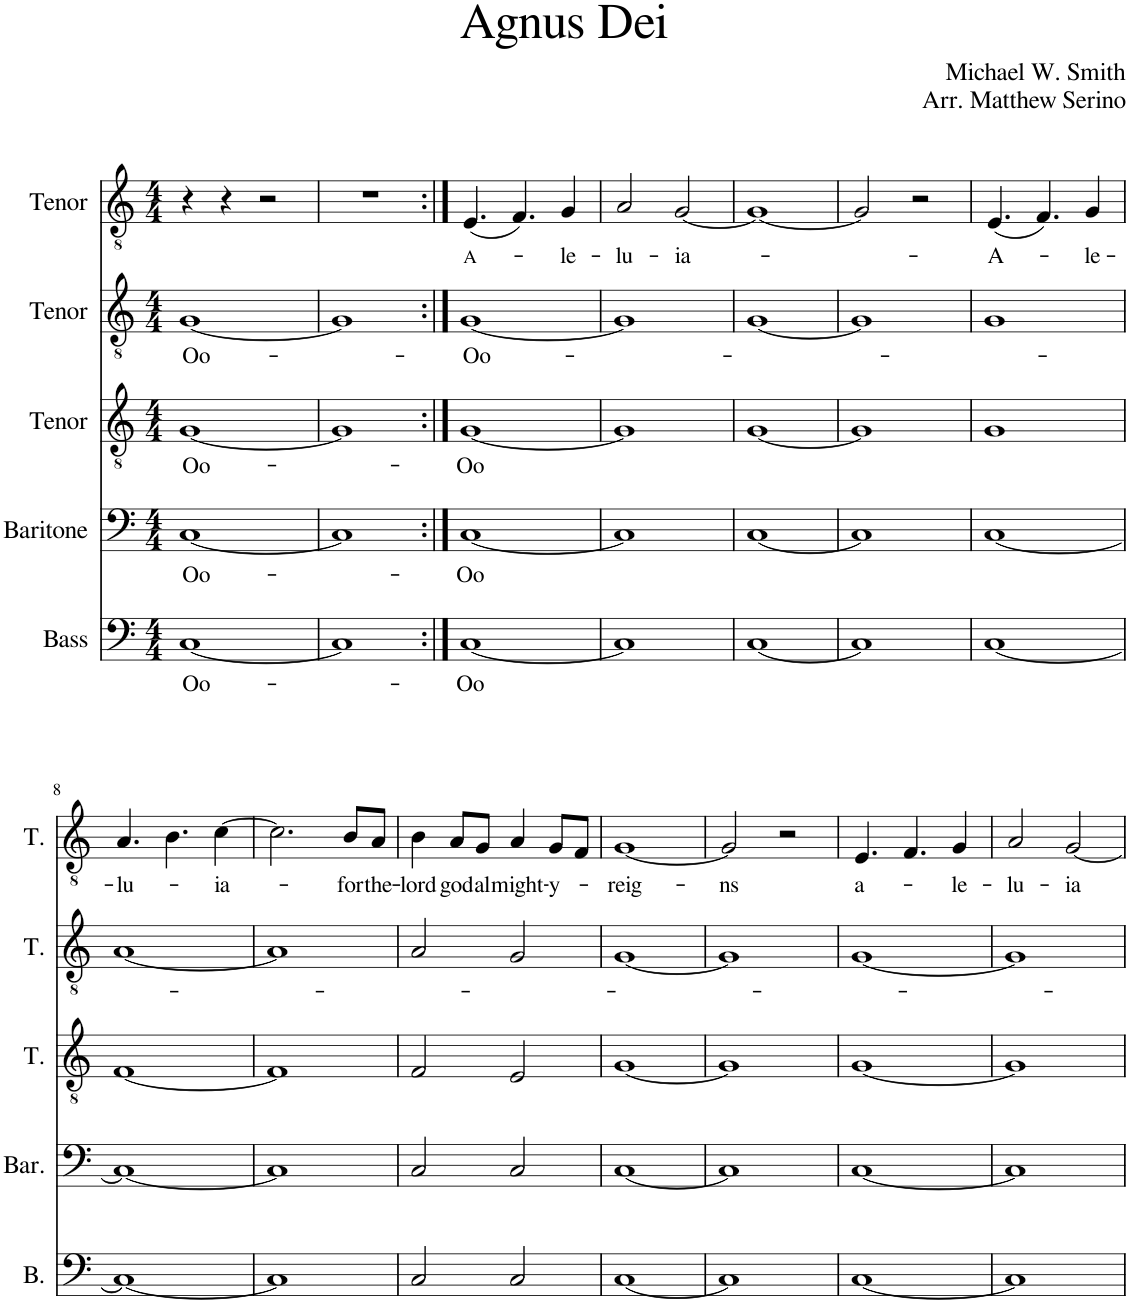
**kern	**text	**kern	**text	**kern	**text	**kern	**text	**kern	**text
*part5	*part5	*part4	*part4	*part3	*part3	*part2	*part2	*part1	*part1
*staff5	*staff5	*staff4	*staff4	*staff3	*staff3	*staff2	*staff2	*staff1	*staff1
*I"Bass	*	*I"Baritone	*	*I"Tenor	*	*I"Tenor	*	*I"Tenor	*
*I'B.	*	*I'Bar.	*	*I'T.	*	*I'T.	*	*I'T.	*
*clefF4	*	*clefF4	*	*clefGv2	*	*clefGv2	*	*clefGv2	*
*k[]	*	*k[]	*	*k[]	*	*k[]	*	*k[]	*
*M4/4	*	*M4/4	*	*M4/4	*	*M4/4	*	*M4/4	*
=1	=1	=1	=1	=1	=1	=1	=1	=1	=1
!	!LO:LY:b	!	!LO:LY:b	!	!LO:LY:b	!	!LO:LY:b	!	!
[1C	Oo-	[1C	Oo-	[1G	Oo-	[1G	Oo-	4r	.
.	.	.	.	.	.	.	.	4r	.
.	.	.	.	.	.	.	.	2r	.
=2	=2	=2	=2	=2	=2	=2	=2	=2	=2
1C]	.	1C]	.	1G]	.	1G]	.	1r	.
=3:|!	=3:|!	=3:|!	=3:|!	=3:|!	=3:|!	=3:|!	=3:|!	=3:|!	=3:|!
!	!LO:LY:b	!	!LO:LY:b	!	!LO:LY:b	!	!LO:LY:b	!	!LO:LY:b
[1C	-Oo	[1C	-Oo	[1G	-Oo	[1G	-Oo-	(4.E/	A-
.	.	.	.	.	.	.	.	4.F/)	.
!	!	!	!	!	!	!	!	!	!LO:LY:b
.	.	.	.	.	.	.	.	4G/	-le-
=4	=4	=4	=4	=4	=4	=4	=4	=4	=4
!	!	!	!	!	!	!	!	!	!LO:LY:b
1C]	.	1C]	.	1G]	.	1G]	.	2A/	-lu-
!	!	!	!	!	!	!	!	!	!LO:LY:b
.	.	.	.	.	.	.	.	[2G/	-ia-
=5	=5	=5	=5	=5	=5	=5	=5	=5	=5
[1C	.	[1C	.	[1G	.	[1G	.	1G_	.
=6	=6	=6	=6	=6	=6	=6	=6	=6	=6
1C]	.	1C]	.	1G]	.	1G]	.	2G/]	.
.	.	.	.	.	.	.	.	2r	.
=7	=7	=7	=7	=7	=7	=7	=7	=7	=7
!	!	!	!	!	!	!	!	!	!LO:LY:b
[1C	.	[1C	.	1G	.	1G	.	(4.E/	-A-
.	.	.	.	.	.	.	.	4.F/)	.
!	!	!	!	!	!	!	!	!	!LO:LY:b
.	.	.	.	.	.	.	.	4G/	-le-
!!LO:LB:g=z
=8	=8	=8	=8	=8	=8	=8	=8	=8	=8
!	!	!	!	!	!	!	!	!	!LO:LY:b
1C_	.	1C_	.	[1F	.	[1A	.	4.A/	-lu-
.	.	.	.	.	.	.	.	4.B\	.
!	!	!	!	!	!	!	!	!	!LO:LY:b
.	.	.	.	.	.	.	.	[4c\	-ia-
=9	=9	=9	=9	=9	=9	=9	=9	=9	=9
1C]	.	1C]	.	1F]	.	1A]	.	2.c\]	.
!	!	!	!	!	!	!	!	!	!LO:LY:b
.	.	.	.	.	.	.	.	8B/L	-for-
!	!	!	!	!	!	!	!	!	!LO:LY:b
.	.	.	.	.	.	.	.	8A/J	-the-
=10	=10	=10	=10	=10	=10	=10	=10	=10	=10
!	!	!	!	!	!	!	!	!	!LO:LY:b
2C/	.	2C/	.	2F/	.	2A/	.	4B\	-lord-
!	!	!	!	!	!	!	!	!	!LO:LY:b
.	.	.	.	.	.	.	.	8A/L	-god-
!	!	!	!	!	!	!	!	!	!LO:LY:b
.	.	.	.	.	.	.	.	8G/J	-al-
!	!	!	!	!	!	!	!	!	!LO:LY:b
2C/	.	2C/	.	2E/	.	2G/	.	4A/	-might-
!	!	!	!	!	!	!	!	!	!LO:LY:b
.	.	.	.	.	.	.	.	8G/L	-y-
.	.	.	.	.	.	.	.	8F/J	.
=11	=11	=11	=11	=11	=11	=11	=11	=11	=11
!	!	!	!	!	!	!	!	!	!LO:LY:b
[1C	.	[1C	.	[1G	.	[1G	.	[1G	-reig-
=12	=12	=12	=12	=12	=12	=12	=12	=12	=12
!	!	!	!	!	!	!	!	!	!LO:LY:b
1C]	.	1C]	.	1G]	.	1G]	.	2G/]	-ns
.	.	.	.	.	.	.	.	2r	.
=13	=13	=13	=13	=13	=13	=13	=13	=13	=13
!	!	!	!	!	!	!	!	!	!LO:LY:b
[1C	.	[1C	.	[1G	.	[1G	.	4.E/	a-
.	.	.	.	.	.	.	.	4.F/	.
!	!	!	!	!	!	!	!	!	!LO:LY:b
.	.	.	.	.	.	.	.	4G/	-le-
=14	=14	=14	=14	=14	=14	=14	=14	=14	=14
!	!	!	!	!	!	!	!	!	!LO:LY:b
1C]	.	1C]	.	1G]	.	1G]	.	2A/	-lu-
!	!	!	!	!	!	!	!	!	!LO:LY:b
.	.	.	.	.	.	.	.	[2G/	-ia
=	=	=	=	=	=	=	=	=	=
*-	*-	*-	*-	*-	*-	*-	*-	*-	*-
